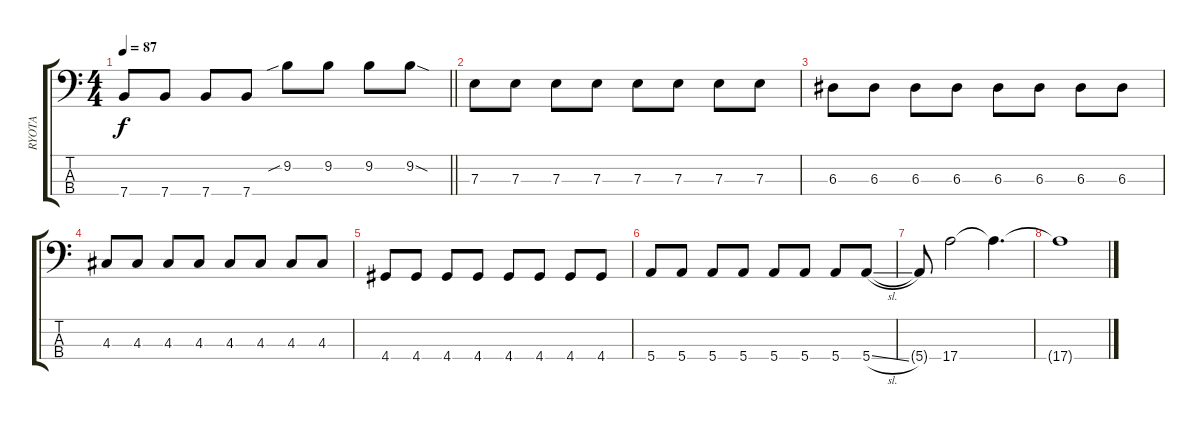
\track ("RYOTA" "RYOTA") {instrument electricbassfinger}
\staff {score tabs}
\tuning (G2 D2 A1 E1) {hide}
\ts (4 4)
\tempo 87
\clef f4
\barLineRight lightlight
\ks c
7.4.8{dy f} 7.4.8 7.4.8 7.4.8 9.2{sib}.8 9.2.8 9.2.8 9.2{sod}.8 |
7.3.8 7.3.8 7.3.8 7.3.8 7.3.8 7.3.8 7.3.8 7.3.8 |
6.3.8 6.3.8 6.3.8 6.3.8 6.3.8 6.3.8 6.3.8 6.3.8 |
4.3.8 4.3.8 4.3.8 4.3.8 4.3.8 4.3.8 4.3.8 4.3.8 |
4.4.8 4.4.8 4.4.8 4.4.8 4.4.8 4.4.8 4.4.8 4.4.8 |
5.4.8 5.4.8 5.4.8 5.4.8 5.4.8 5.4.8 5.4.8 5.4{sl}.8 |
5.4{t}.8 17.4.2 17.4{t}.4{d} |
17.4{t}.1
